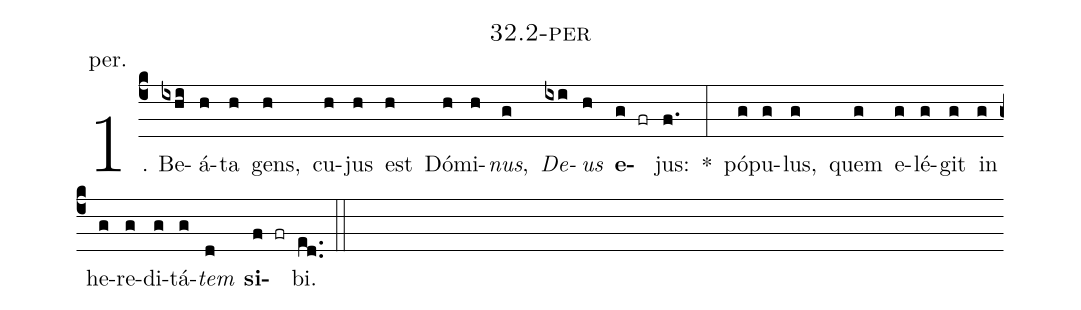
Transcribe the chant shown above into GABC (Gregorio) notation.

name: 32.2-per;
annotation: per.;
%%
(c4)1. Be(ixhi)á(h)ta(h) gens,(h) cu(h)jus(h) est(h) Dó(h)mi(h)<i>nus</i>,(g) <i>De</i>(ixi)<i>us</i>(h) <b>e</b>(g fr)jus:(f.) *(:) pó(g)pu(g)lus,(g) quem(g) e(g)lé(g)git(g) in(g) he(g)re(g)di(g)tá(g)<i>tem</i>(d) <b>si</b>(f fr)bi.(ed..) (::)
